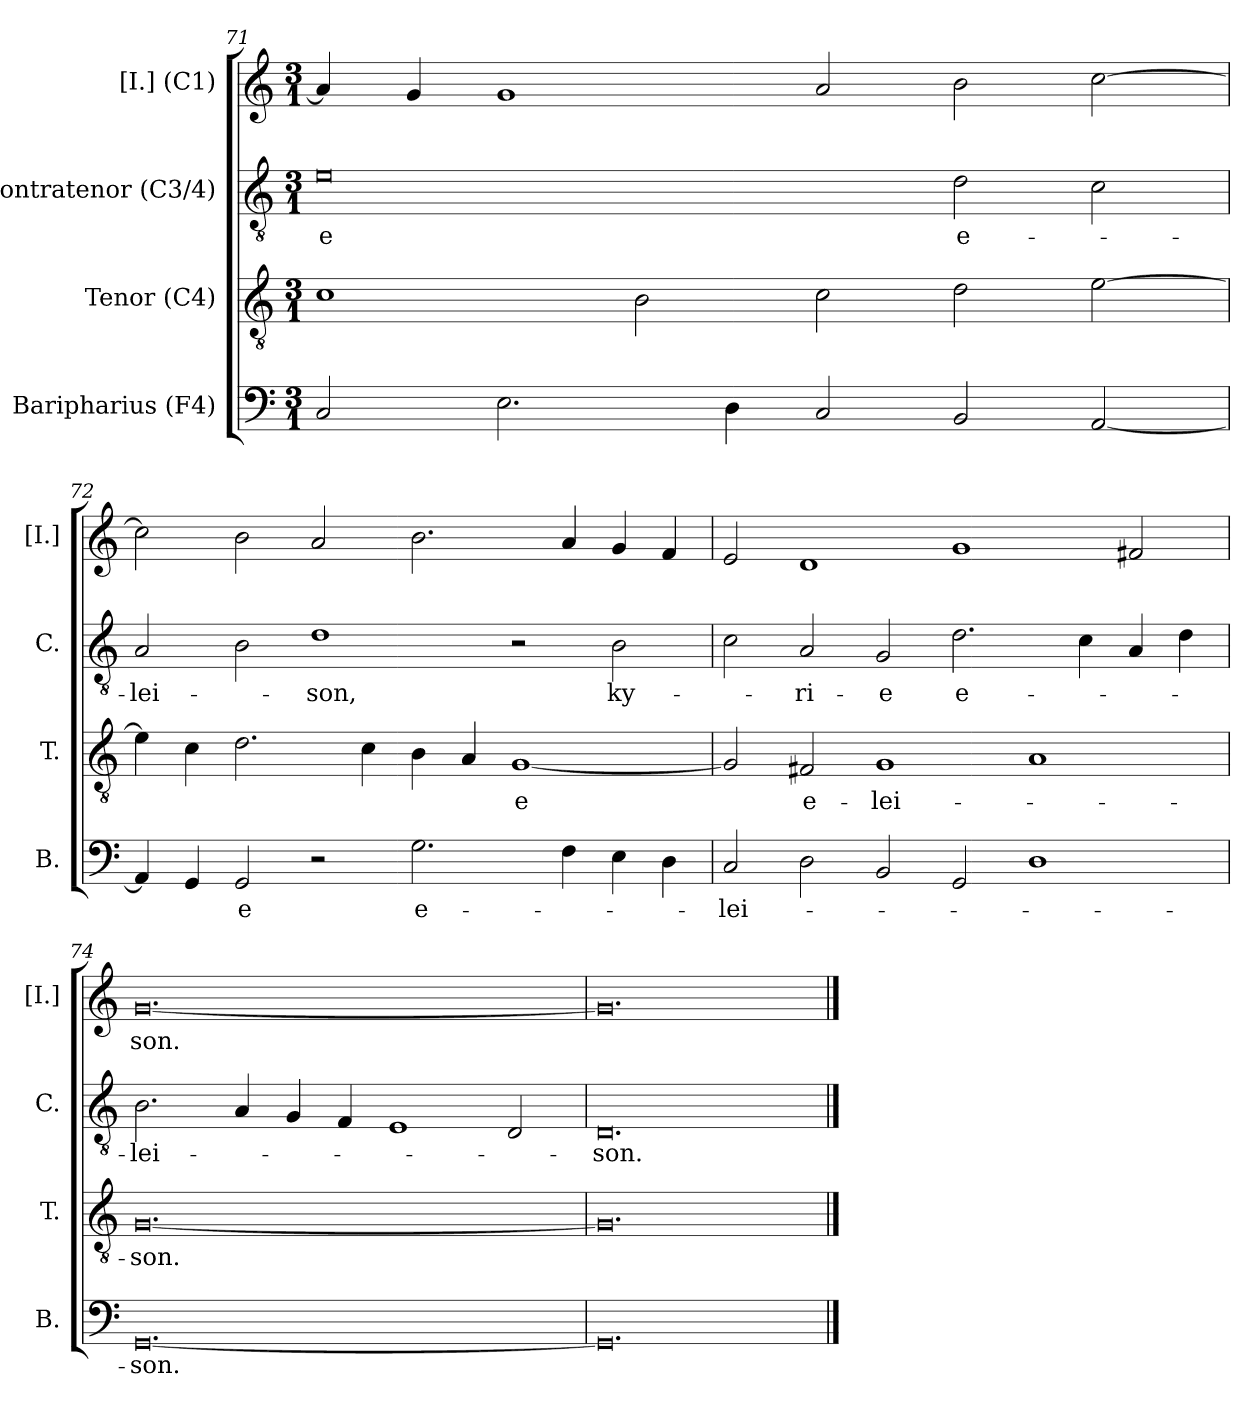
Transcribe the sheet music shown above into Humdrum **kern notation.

**kern	**text	**kern	**text	**kern	**text	**kern	**text
*part4	*part4	*part3	*part3	*part2	*part2	*part1	*part1
*staff4	*staff4	*staff3	*staff3	*staff2	*staff2	*staff1	*staff1
*I"Baripharius (F4)	*	*I"Tenor (C4)	*	*I"Contratenor (C3/4)	*	*I"[I.] (C1)	*
*I'B.	*	*I'T.	*	*I'C.	*	*I'[I.]	*
!!LO:LB:g=z
*clefF4	*	*clefGv2	*	*clefGv2	*	*clefG2	*
*	*	*ITrd7c12	*	*ITrd7c12	*	*	*
*k[]	*	*k[]	*	*k[]	*	*k[]	*
*C:	*	*C:	*	*C:	*	*C:	*
*M3/1	*	*M3/1	*	*M3/1	*	*M3/1	*
=71	=71	=71	=71	=71	=71	=71	=71
!	!	!	!	!	!LO:LY:b:color=#000000	!	!
2Ci/	.	1Ci	.	0Ei	-e	4ai/]	.
.	.	.	.	.	.	4gi/	.
2.Ei\	.	.	.	.	.	1gi	.
.	.	2BBi\	.	.	.	.	.
4Di\	.	.	.	.	.	.	.
2Ci/	.	2Ci\	.	.	.	2ai/	.
!	!	!	!	!	!LO:LY:b:color=#000000	!	!
2BBi/	.	2Di\	.	2Di\	e-	2bi\	.
[2AAi/	.	[2Ei\	.	2Ci\	.	[2cci\	.
=72	=72	=72	=72	=72	=72	=72	=72
!	!	!	!	!	!LO:LY:b:color=#000000	!	!
4AAi/]	.	4Ei\]	.	2AAi/	-lei-	2cci\]	.
4GGi/	.	4Ci\	.	.	.	.	.
!	!LO:LY:b:color=#000000	!	!	!	!	!	!
2GGi/	-e	2.Di\	.	2BBi\	.	2bi\	.
!	!	!	!	!	!LO:LY:b:color=#000000	!	!
2r	.	.	.	1Di	-son,	2ai/	.
.	.	4Ci\	.	.	.	.	.
!	!LO:LY:b:color=#000000	!	!	!	!	!	!
2.Gi\	e-	4BBi\	.	.	.	2.bi\	.
.	.	4AAi/	.	.	.	.	.
!	!	!	!LO:LY:b:color=#000000	!	!	!	!
.	.	[1GGi	-e	2r	.	.	.
4Fi\	.	.	.	.	.	4ai/	.
!	!	!	!	!	!LO:LY:b:color=#000000	!	!
4Ei\	.	.	.	2BBi\	ky-	4gi/	.
4Di\	.	.	.	.	.	4fi/	.
!!LO:PB:g=z
=73	=73	=73	=73	=73	=73	=73	=73
!	!LO:LY:b:color=#000000	!	!	!	!	!	!
2Ci/	-lei-	2GGi/]	.	2Ci\	.	2ei/	.
!	!	!	!LO:LY:b:color=#000000	!	!	!	!
!	!	!	!	!	!LO:LY:b:color=#000000	!	!
2Di\	.	2FF#i/	e-	2AAi/	-ri-	1di	.
!	!	!	!LO:LY:b:color=#000000	!	!	!	!
!	!	!	!	!	!LO:LY:b:color=#000000	!	!
2BBi/	.	1GGi	-lei-	2GGi/	-e	.	.
!	!	!	!	!	!LO:LY:b:color=#000000	!	!
2GGi/	.	.	.	2.Di\	e-	1gi	.
1Di	.	1AAi	.	.	.	.	.
.	.	.	.	4Ci\	.	.	.
.	.	.	.	4AAi/	.	2f#i/	.
.	.	.	.	4Di\	.	.	.
=74	=74	=74	=74	=74	=74	=74	=74
!	!LO:LY:b:color=#000000	!	!	!	!	!	!
!	!	!	!LO:LY:b:color=#000000	!	!	!	!
!	!	!	!	!	!LO:LY:b:color=#000000	!	!
!	!	!	!	!	!	!	!LO:LY:b:color=#000000
[0.GGi	-son.	[0.GGi	-son.	2.BBi\	-lei-	[0.gi	-son.
.	.	.	.	4AAi/	.	.	.
.	.	.	.	4GGi/	.	.	.
.	.	.	.	4FFi/	.	.	.
.	.	.	.	1EEi	.	.	.
.	.	.	.	2DDi/	.	.	.
=75	=75	=75	=75	=75	=75	=75	=75
!	!	!	!	!	!LO:LY:b:color=#000000	!	!
0.GGi]	.	0.GGi]	.	0.DDi	-son.	0.gi]	.
==	==	==	==	==	==	==	==
*-	*-	*-	*-	*-	*-	*-	*-
